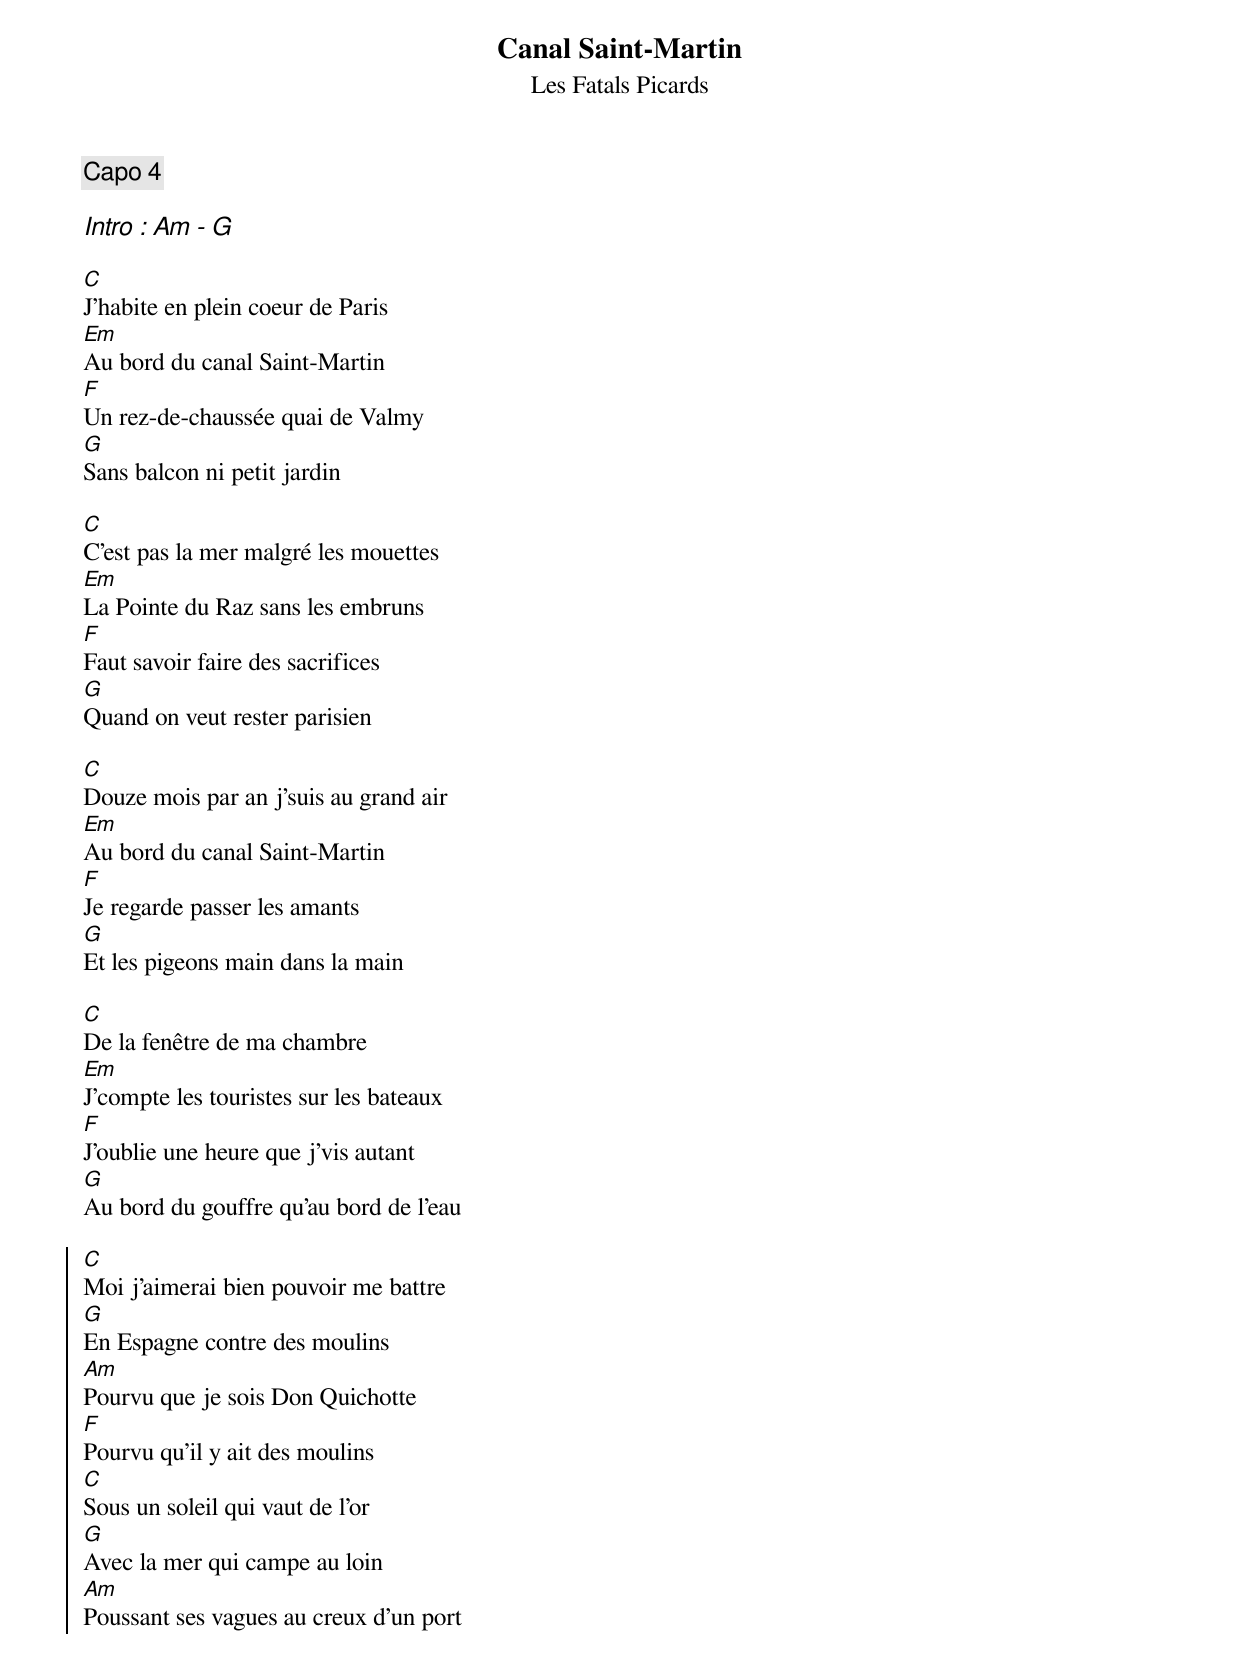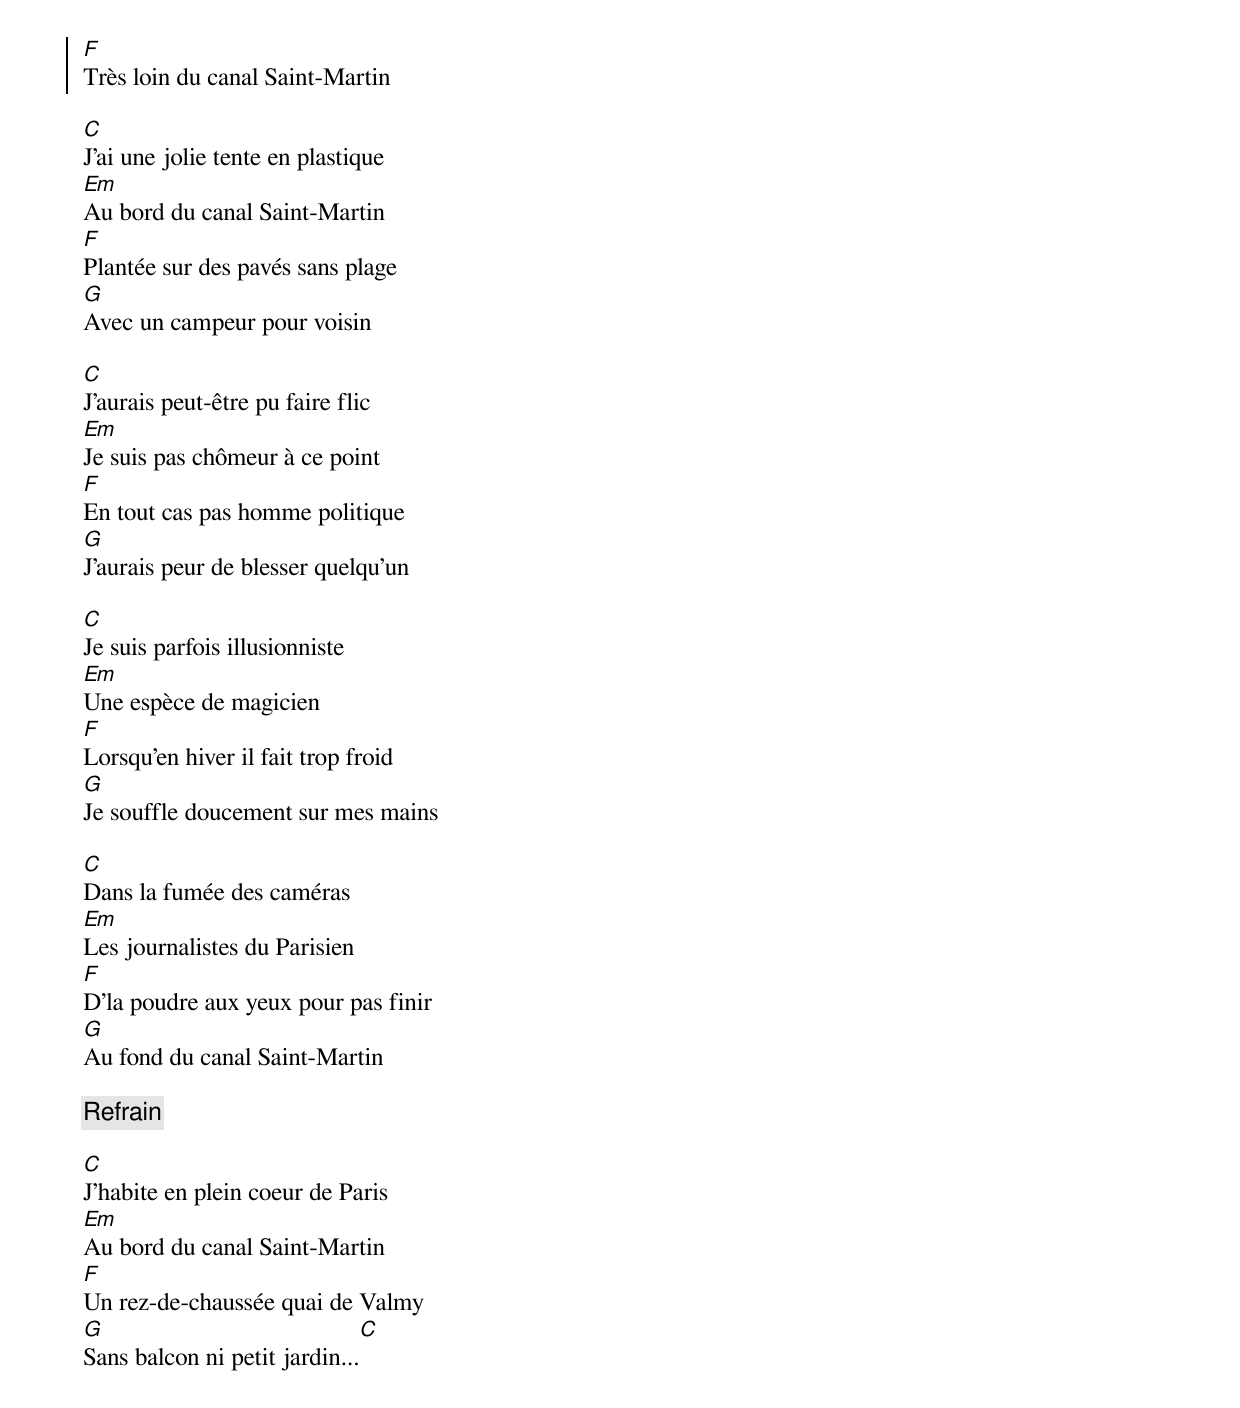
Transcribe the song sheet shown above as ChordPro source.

{title:Canal Saint-Martin}
{st:Les Fatals Picards}
{col:2}
{no_grid}

{c:Capo 4}

{ci:Intro : Am - G}

[C]J'habite en plein coeur de Paris
[Em]Au bord du canal Saint-Martin
[F]Un rez-de-chaussée quai de Valmy
[G]Sans balcon ni petit jardin

[C]C'est pas la mer malgré les mouettes
[Em]La Pointe du Raz sans les embruns
[F]Faut savoir faire des sacrifices
[G]Quand on veut rester parisien

[C]Douze mois par an j'suis au grand air
[Em]Au bord du canal Saint-Martin
[F]Je regarde passer les amants
[G]Et les pigeons main dans la main

[C]De la fenêtre de ma chambre
[Em]J'compte les touristes sur les bateaux
[F]J'oublie une heure que j'vis autant
[G]Au bord du gouffre qu'au bord de l'eau

{soc}
[C]Moi j'aimerai bien pouvoir me battre
[G]En Espagne contre des moulins
[Am]Pourvu que je sois Don Quichotte
[F]Pourvu qu'il y ait des moulins
[C]Sous un soleil qui vaut de l'or
[G]Avec la mer qui campe au loin
[Am]Poussant ses vagues au creux d'un port
[F]Très loin du canal Saint-Martin
{eoc}

[C]J'ai une jolie tente en plastique
[Em]Au bord du canal Saint-Martin
[F]Plantée sur des pavés sans plage
[G]Avec un campeur pour voisin

[C]J'aurais peut-être pu faire flic
[Em]Je suis pas chômeur à ce point
[F]En tout cas pas homme politique
[G]J'aurais peur de blesser quelqu'un

[C]Je suis parfois illusionniste
[Em]Une espèce de magicien
[F]Lorsqu'en hiver il fait trop froid
[G]Je souffle doucement sur mes mains

[C]Dans la fumée des caméras
[Em]Les journalistes du Parisien
[F]D'la poudre aux yeux pour pas finir
[G]Au fond du canal Saint-Martin

{c:Refrain}

[C]J'habite en plein coeur de Paris
[Em]Au bord du canal Saint-Martin
[F]Un rez-de-chaussée quai de Valmy
[G]Sans balcon ni petit jardin...[C]
